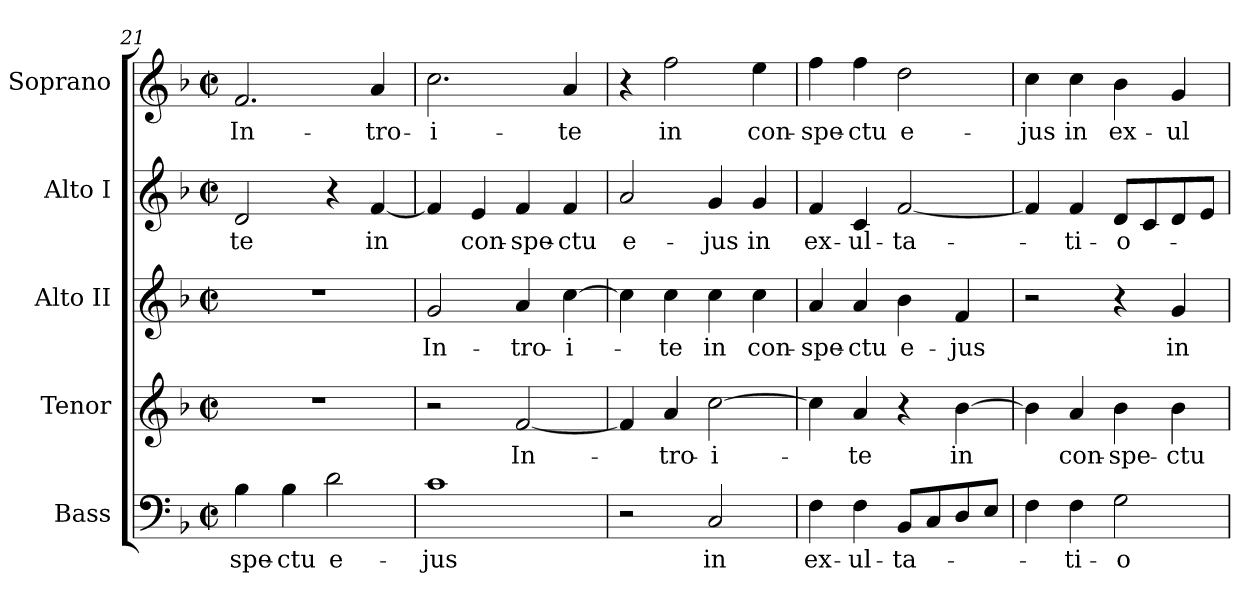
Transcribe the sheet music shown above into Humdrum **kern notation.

**kern	**text	**kern	**text	**kern	**text	**kern	**text	**kern	**text
*part5	*part5	*part4	*part4	*part3	*part3	*part2	*part2	*part1	*part1
*staff5	*staff5	*staff4	*staff4	*staff3	*staff3	*staff2	*staff2	*staff1	*staff1
*I"Bass	*	*I"Tenor	*	*I"Alto II	*	*I"Alto I	*	*I"Soprano	*
*I'B.	*	*I'T.	*	*	*	*I'A.	*	*I'S.	*
!!LO:PB:g=z
*clefF4	*	*clefG2	*	*clefG2	*	*clefG2	*	*clefG2	*
*	*	*ITrd7c12	*	*	*	*	*	*	*
*k[b-]	*	*k[b-]	*	*k[b-]	*	*k[b-]	*	*k[b-]	*
*F:	*	*F:	*	*F:	*	*F:	*	*F:	*
*M2/2	*	*M2/2	*	*M2/2	*	*M2/2	*	*M2/2	*
*met(c|)	*	*met(c|)	*	*met(c|)	*	*met(c|)	*	*met(c|)	*
=21	=21	=21	=21	=21	=21	=21	=21	=21	=21
!	!LO:LY:b:color=#000000	!	!	!	!	!	!	!	!
!	!	!	!	!	!	!	!LO:LY:b:color=#000000	!	!
!	!	!	!	!	!	!	!	!	!LO:LY:b:color=#000000
4B-i\	-spe-	1r	.	1r	.	2di/	-te	2.fi/	In-
!	!LO:LY:b:color=#000000	!	!	!	!	!	!	!	!
4B-i\	-ctu	.	.	.	.	.	.	.	.
!	!LO:LY:b:color=#000000	!	!	!	!	!	!	!	!
2di\	e-	.	.	.	.	4r	.	.	.
!	!	!	!	!	!	!	!LO:LY:b:color=#000000	!	!
!	!	!	!	!	!	!	!	!	!LO:LY:b:color=#000000
.	.	.	.	.	.	[<4fi/	in	4ai/	-tro-
=22	=22	=22	=22	=22	=22	=22	=22	=22	=22
!	!LO:LY:b:color=#000000	!	!	!	!	!	!	!	!
!	!	!	!	!	!LO:LY:b:color=#000000	!	!	!	!
!	!	!	!	!	!	!	!	!	!LO:LY:b:color=#000000
1ci	-jus	2r	.	2gi/	In-	4fi/]	.	2.cci\	-i-
!	!	!	!	!	!	!	!LO:LY:b:color=#000000	!	!
.	.	.	.	.	.	4ei/	con-	.	.
!	!	!	!LO:LY:b:color=#000000	!	!	!	!	!	!
!	!	!	!	!	!LO:LY:b:color=#000000	!	!	!	!
!	!	!	!	!	!	!	!LO:LY:b:color=#000000	!	!
.	.	[<2Fi/	In-	4ai/	-tro-	4fi/	-spe-	.	.
!	!	!	!	!	!LO:LY:b:color=#000000	!	!	!	!
!	!	!	!	!	!	!	!LO:LY:b:color=#000000	!	!
!	!	!	!	!	!	!	!	!	!LO:LY:b:color=#000000
.	.	.	.	[>4cci\	-i-	4fi/	-ctu	4ai/	-te
=23	=23	=23	=23	=23	=23	=23	=23	=23	=23
!	!	!	!	!	!	!	!LO:LY:b:color=#000000	!	!
2r	.	4Fi/]	.	4cci\]	.	2ai/	e-	4r	.
!	!	!	!LO:LY:b:color=#000000	!	!	!	!	!	!
!	!	!	!	!	!LO:LY:b:color=#000000	!	!	!	!
!	!	!	!	!	!	!	!	!	!LO:LY:b:color=#000000
.	.	4Ai/	-tro-	4cci\	-te	.	.	2ffi\	in
!	!LO:LY:b:color=#000000	!	!	!	!	!	!	!	!
!	!	!	!LO:LY:b:color=#000000	!	!	!	!	!	!
!	!	!	!	!	!LO:LY:b:color=#000000	!	!	!	!
!	!	!	!	!	!	!	!LO:LY:b:color=#000000	!	!
2Ci/	in	[>2ci\	-i-	4cci\	in	4gi/	-jus	.	.
!	!	!	!	!	!LO:LY:b:color=#000000	!	!	!	!
!	!	!	!	!	!	!	!LO:LY:b:color=#000000	!	!
!	!	!	!	!	!	!	!	!	!LO:LY:b:color=#000000
.	.	.	.	4cci\	con-	4gi/	in	4eei\	con-
=24	=24	=24	=24	=24	=24	=24	=24	=24	=24
!	!LO:LY:b:color=#000000	!	!	!	!	!	!	!	!
!	!	!	!	!	!LO:LY:b:color=#000000	!	!	!	!
!	!	!	!	!	!	!	!LO:LY:b:color=#000000	!	!
!	!	!	!	!	!	!	!	!	!LO:LY:b:color=#000000
4Fi\	ex-	4ci\]	.	4ai/	-spe-	4fi/	ex-	4ffi\	-spe-
!	!LO:LY:b:color=#000000	!	!	!	!	!	!	!	!
!	!	!	!LO:LY:b:color=#000000	!	!	!	!	!	!
!	!	!	!	!	!LO:LY:b:color=#000000	!	!	!	!
!	!	!	!	!	!	!	!LO:LY:b:color=#000000	!	!
!	!	!	!	!	!	!	!	!	!LO:LY:b:color=#000000
4Fi\	-ul-	4Ai/	-te	4ai/	-ctu	4ci/	-ul-	4ffi\	-ctu
!	!LO:LY:b:color=#000000	!	!	!	!	!	!	!	!
!	!	!	!	!	!LO:LY:b:color=#000000	!	!	!	!
!	!	!	!	!	!	!	!LO:LY:b:color=#000000	!	!
!	!	!	!	!	!	!	!	!	!LO:LY:b:color=#000000
8BB-i/L	-ta-	4r	.	4b-i\	e-	[<2fi/	-ta-	2ddi\	e-
8Ci/	.	.	.	.	.	.	.	.	.
!	!	!	!LO:LY:b:color=#000000	!	!	!	!	!	!
!	!	!	!	!	!LO:LY:b:color=#000000	!	!	!	!
8Di/	.	[>4B-i\	in	4fi/	-jus	.	.	.	.
8Ei/J	.	.	.	.	.	.	.	.	.
=25	=25	=25	=25	=25	=25	=25	=25	=25	=25
!	!	!	!	!	!	!	!	!	!LO:LY:b:color=#000000
4Fi\	.	4B-i\]	.	2r	.	4fi/]	.	4cci\	-jus
!	!LO:LY:b:color=#000000	!	!	!	!	!	!	!	!
!	!	!	!LO:LY:b:color=#000000	!	!	!	!	!	!
!	!	!	!	!	!	!	!LO:LY:b:color=#000000	!	!
!	!	!	!	!	!	!	!	!	!LO:LY:b:color=#000000
4Fi\	-ti-	4Ai/	con-	.	.	4fi/	-ti-	4cci\	in
!	!LO:LY:b:color=#000000	!	!	!	!	!	!	!	!
!	!	!	!LO:LY:b:color=#000000	!	!	!	!	!	!
!	!	!	!	!	!	!	!LO:LY:b:color=#000000	!	!
!	!	!	!	!	!	!	!	!	!LO:LY:b:color=#000000
2Gi\	-o-	4B-i\	-spe-	4r	.	8di/L	-o-	4b-i\	ex-
.	.	.	.	.	.	8ci/	.	.	.
!	!	!	!LO:LY:b:color=#000000	!	!	!	!	!	!
!	!	!	!	!	!LO:LY:b:color=#000000	!	!	!	!
!	!	!	!	!	!	!	!	!	!LO:LY:b:color=#000000
.	.	4B-i\	-ctu	4gi/	in	8di/	.	4gi/	-ul-
.	.	.	.	.	.	8ei/J	.	.	.
=	=	=	=	=	=	=	=	=	=
*-	*-	*-	*-	*-	*-	*-	*-	*-	*-
